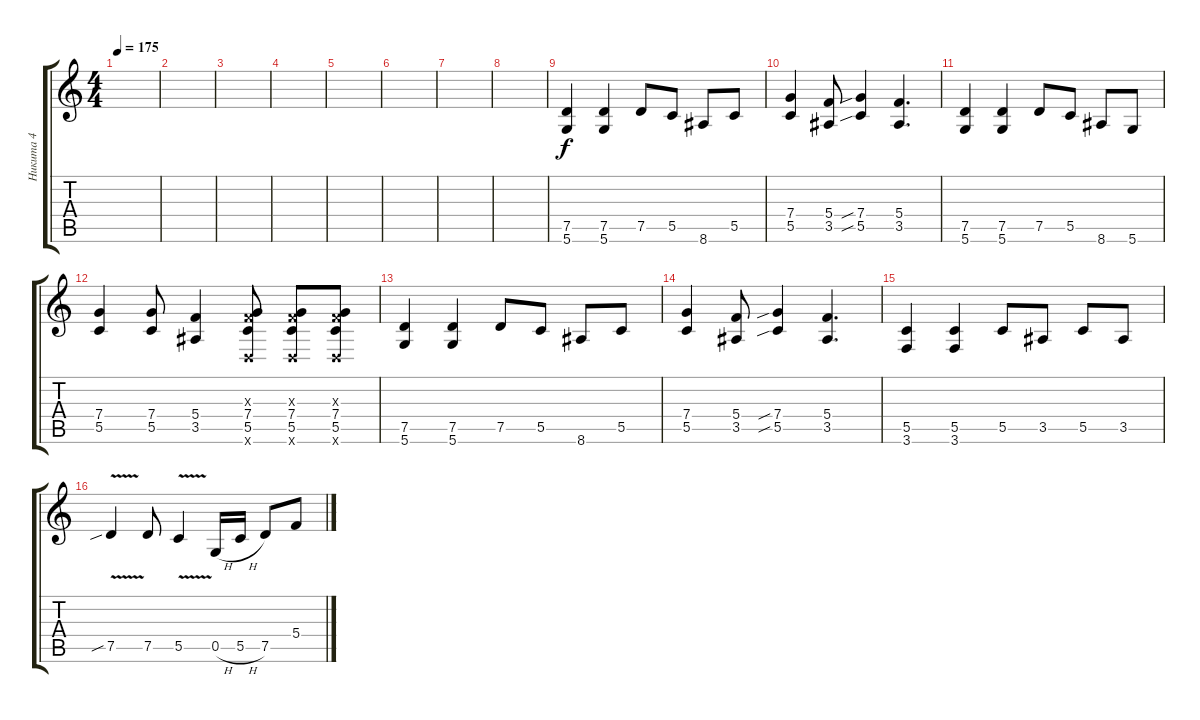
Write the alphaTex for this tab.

\track ("Никита 4" "Никита 4") {instrument distortionguitar}
\staff {score tabs}
\tuning (D4 A3 F3 C3 G2 D2) {hide}
\ts (4 4)
\tempo 175
\clef g2
\ks c
|
|
|
|
|
|
|
|
(7.5 5.6).4 (7.5 5.6).4 7.5.8 5.5.8 8.6.8 5.5.8 |
(7.4 5.5).4 (5.4 3.5).8 (7.4{sib} 5.5{sib}).4 (5.4 3.5).4{d} |
(7.5 5.6).4 (7.5 5.6).4 7.5.8 5.5.8 8.6.8 5.6.8 |
(7.4 5.5).4 (7.4 5.5).8 (5.4 3.5).4 (0.3{x} 7.4 5.5 0.6{x}).8{instrument guitarharmonics} (0.3{x} 7.4 5.5 0.6{x}).8 (0.3{x} 7.4 5.5 0.6{x}).8 |
(7.5 5.6).4{instrument distortionguitar} (7.5 5.6).4 7.5.8 5.5.8 8.6.8 5.5.8 |
(7.4 5.5).4 (5.4 3.5).8 (7.4{sib} 5.5{sib}).4 (5.4 3.5).4{d} |
(5.5 3.6).4 (5.5 3.6).4 5.5.8 3.5.8 5.5.8 3.5.8 |
7.5{v sib}.4 7.5.8 5.5{v}.4 0.5{h}.16 5.5{h}.16 7.5.8 5.4.8
